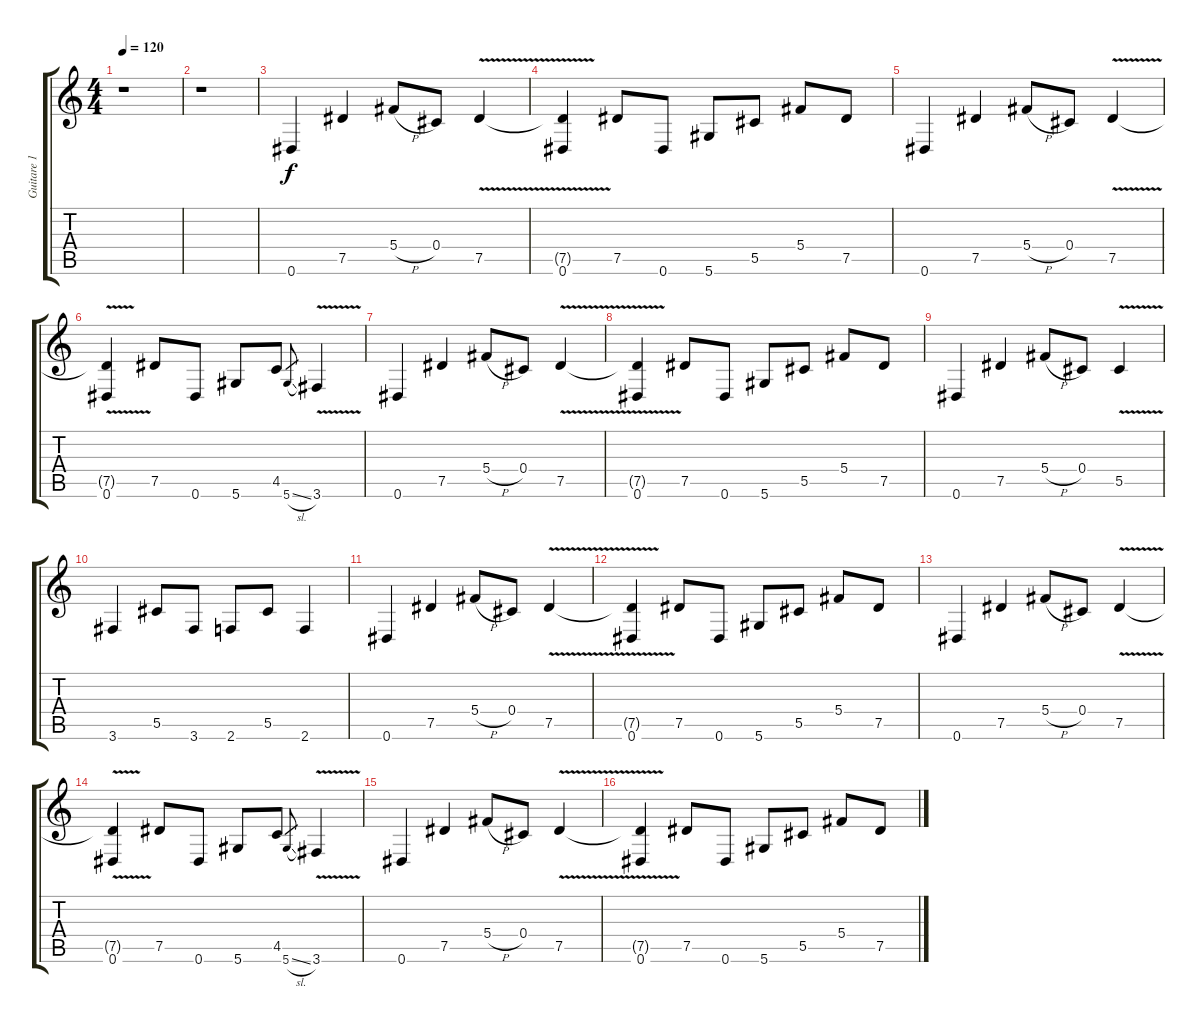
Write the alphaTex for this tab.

\track ("Guitare 1 (James)" "Guitare 1 ") {instrument electricguitarclean}
\staff {score tabs}
\tuning (Eb4 Bb3 Gb3 Db3 Ab2 Eb2) {hide}
\ts (4 4)
\tempo 120
\tempo 116
\tempo 120
\clef g2
\ks c
r.1{dy f instrument electricguitarclean} |
r.1 |
0.6.4 7.5.4 5.4{h}.8 0.4.8 7.5{v}.4 |
(7.5{t} 0.6).4 7.5.8 0.6.8 5.6.8 5.5.8 5.4.8 7.5.8 |
0.6.4 7.5.4 5.4{h}.8 0.4.8 7.5{v}.4 |
(7.5{t} 0.6).4 7.5.8 0.6.8 5.6.8 4.5.8 5.6{sl}.8{gr} 3.6{v}.4 |
0.6.4 7.5.4 5.4{h}.8 0.4.8 7.5{v}.4 |
(7.5{t} 0.6).4 7.5.8 0.6.8 5.6.8 5.5.8 5.4.8 7.5.8 |
0.6.4 7.5.4 5.4{h}.8 0.4.8 5.5{v}.4 |
3.6.4 5.5.8 3.6.8 2.6.8 5.5.8 2.6.4 |
0.6.4 7.5.4 5.4{h}.8 0.4.8 7.5{v}.4 |
(7.5{t} 0.6).4 7.5.8 0.6.8 5.6.8 5.5.8 5.4.8 7.5.8 |
0.6.4 7.5.4 5.4{h}.8 0.4.8 7.5{v}.4 |
(7.5{t} 0.6).4 7.5.8 0.6.8 5.6.8 4.5.8 5.6{sl}.8{gr} 3.6{v}.4 |
0.6.4 7.5.4 5.4{h}.8 0.4.8 7.5{v}.4 |
(7.5{t} 0.6).4 7.5.8 0.6.8 5.6.8 5.5.8 5.4.8 7.5.8
